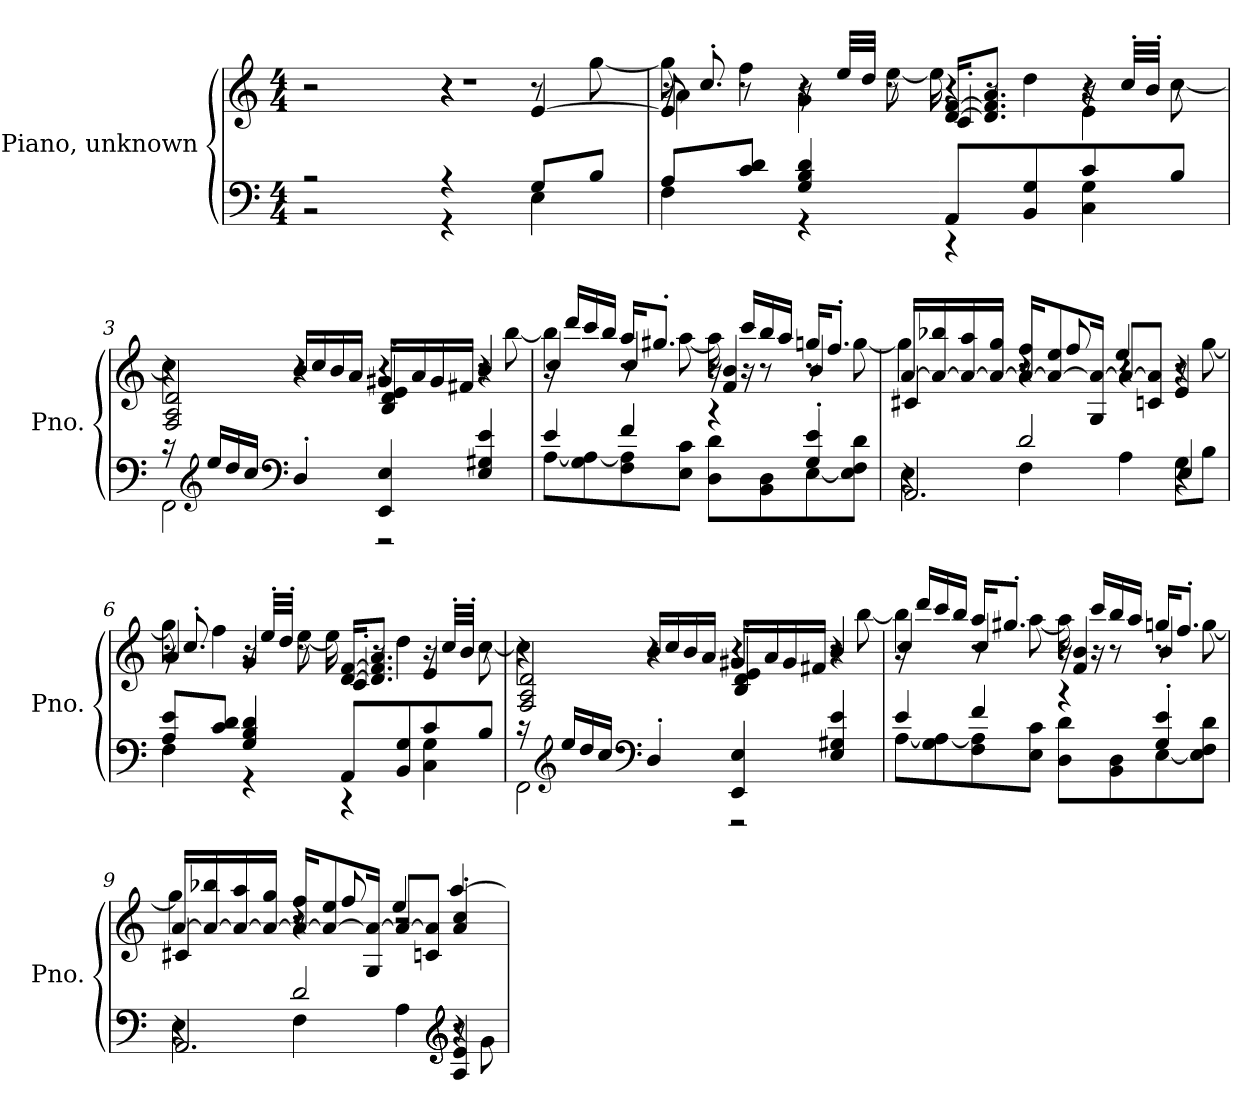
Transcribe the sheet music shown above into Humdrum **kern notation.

**kern	**kern
*part1	*part1
*staff2	*staff1
*I"Piano, unknown	*
*I'Pno.	*
*clefF4	*clefG2
*k[]	*k[]
*M4/4	*M4/4
*MM120	*MM120
=1	=1
*^	*^
*	*	*	*^
2r	2r	1r	2r	2r
4r	4r	.	4r	4r
8G/L	4E\	.	8r	[4e/
8B/J	.	.	[8gg\	.
=2	=2	=2	=2	=2
*	*	*	*	*^
8A/L	4F\	16r	8gg\]	8e/]	4a\
.	.	8.cc'/	.	.	.
8c/ 8d/J	.	.	4ff\	8r	.
4G/ 4B/ 4d/	4r	16r	.	4r	4g\
.	.	32ee/LLL	.	.	.
.	.	32dd/JJJ	.	.	.
.	.	8r	[8ee\	.	.
8AA/L	4r	[16d/ [16f/KL	16ee\]	4c'/	4r
.	.	8.d/] 8.f/] 8.a/J	16r	.	.
8BB/ 8G/	.	.	4dd\	.	.
8c/	4C\ 4G\	16r	.	4r	4e\
.	.	32cc'/LLL	.	.	.
.	.	32b'/JJJ	.	.	.
8B/J	.	8r	[8cc\	.	.
*	*	*	*	*v	*v
=3	=3	=3	=3	=3
16r	2FF\	4r	4cc\]	2F/ 2A/ 2d/
*clefG2	*	*	*	*
16ee/LL	.	.	.	.
16dd/	.	.	.	.
16cc/JJ	.	.	.	.
*clefF4	*	*	*	*
4D'/	.	16b/LL	4r	.
.	.	16cc/	.	.
.	.	16b/	.	.
.	.	16a/JJ	.	.
4EE/ 4E/	2r	16g#X/LL	4r	4B/' 4d/' 4e/'
.	.	16a/	.	.
.	.	16g#/	.	.
.	.	16f#X/JJ	.	.
4E/ 4G#X/ 4e/	.	4r	8r	4b/
.	.	.	[8bb\	.
!!LO:LB:g=z	!!	!!
=4	=4	=4	=4	=4
4e/	[8A\L	16r	4bb\]	4cc/
.	.	16ddd/LL	.	.
.	8G\ 8A\_	16ccc/	.	.
.	.	16bb/JJ	.	.
4f/	8F\ 8A\]	16aa/KL	8r	4cc/
.	.	8.gg#X'/J	.	.
.	8E\ 8c\J	.	[8aa\	.
4r	8D\ 8d\L	16r	16aa\]	4f/ 4b/
.	.	16ccc/LL	16r	.
.	8BB\ 8D\	16bb/	8r	.
.	.	16aa/JJ	.	.
4G/' 4e/'	[8E\	16ggn/KL	8r	4b/
.	.	8.ff'/J	.	.
.	8E\] 8F\ 8d\J	.	[8gg\	.
=5	=5	=5	=5	=5
*	*^	*	*	*
4r	4E\	2.AA/	[16a/LL	4gg\]	4c#X/
.	.	.	16a/_ 16bb-X/	.	.
.	.	.	16a/_ 16aa/	.	.
.	.	.	16a/_ 16gg/JJ	.	.
2d/	4F\	.	16a/_ 16ff/KL	4r	8r
.	.	.	8a/_ 8ee/	.	.
.	.	.	.	.	8ff/
.	.	.	16G/ 16a/_Jk	.	.
.	4A\	.	8a/L_	4r	4ee/
.	.	.	8cn/ 8a/]J	.	.
4r	8G\L	4E/	4r	8r	4e/
.	8B\J	.	.	[8gg\	.
*	*v	*v	*	*	*
!!LO:LB:g=z	!!	!!
=6	=6	=6	=6	=6
8A/ 8e/L	4F\	16r	8gg\]	4a/
.	.	8.cc'/	.	.
8c/ 8d/J	.	.	4ff\	.
4G/ 4B/ 4d/	4r	16r	.	4g/
.	.	32ee'/LLL	.	.
.	.	32dd'/JJJ	.	.
.	.	8r	[8ee\	.
8AA/L	4r	[16d/ [16f/KL	16ee\]	4c'/
.	.	8.d/] 8.f/] 8.a/J	16r	.
8BB/ 8G/	.	.	4dd\	.
8c/	4C\ 4G\	16r	.	4e/
.	.	32cc'/LLL	.	.
.	.	32b'/JJJ	.	.
8B/J	.	8r	[8cc\	.
=7	=7	=7	=7	=7
16r	2FF\	4r	4cc\]	2F/ 2A/ 2d/
*clefG2	*	*	*	*
16ee/LL	.	.	.	.
16dd/	.	.	.	.
16cc/JJ	.	.	.	.
*clefF4	*	*	*	*
4D'/	.	16b/LL	4r	.
.	.	16cc/	.	.
.	.	16b/	.	.
.	.	16a/JJ	.	.
4EE/ 4E/	2r	16g#X/LL	4r	4B/' 4d/' 4e/'
.	.	16a/	.	.
.	.	16g#/	.	.
.	.	16f#X/JJ	.	.
4E/ 4G#X/ 4e/	.	4r	8r	4b/
.	.	.	[8bb\	.
!!LO:LB:g=z	!!	!!
=8	=8	=8	=8	=8
4e/	[8A\L	16r	4bb\]	4cc/
.	.	16ddd/LL	.	.
.	8G\ 8A\_	16ccc/	.	.
.	.	16bb/JJ	.	.
4f/	8F\ 8A\]	16aa/KL	8r	4cc/
.	.	8.gg#X'/J	.	.
.	8E\ 8c\J	.	[8aa\	.
4r	8D\ 8d\L	16r	16aa\]	4f/ 4b/
.	.	16ccc/LL	16r	.
.	8BB\ 8D\	16bb/	8r	.
.	.	16aa/JJ	.	.
4G/' 4e/'	[8E\	16ggn/KL	8r	4b/
.	.	8.ff'/J	.	.
.	8E\] 8F\ 8d\J	.	[8gg\	.
=9	=9	=9	=9	=9
*	*^	*	*	*
4r	4E\	2.AA/	[16a/LL	4gg\]	4c#X/
.	.	.	16a/_ 16bb-X/	.	.
.	.	.	16a/_ 16aa/	.	.
.	.	.	16a/_ 16gg/JJ	.	.
2d/	4F\	.	16a/_ 16ff/KL	4r	8r
.	.	.	8a/_ 8ee/	.	.
.	.	.	.	.	8ff/
.	.	.	16G/ 16a/_Jk	.	.
.	4A\	.	8a/L_	2r	4ee/
.	.	.	8cn/ 8a/]J	.	.
*clefG2	*	*	*	*	*
4A/ 4e/	8r	4r	4a/' 4cc/'	.	[4aa/
.	8g\	.	.	.	.
*v	*v	*v	*	*	*
*	*v	*v	*v
=	=
*-	*-
